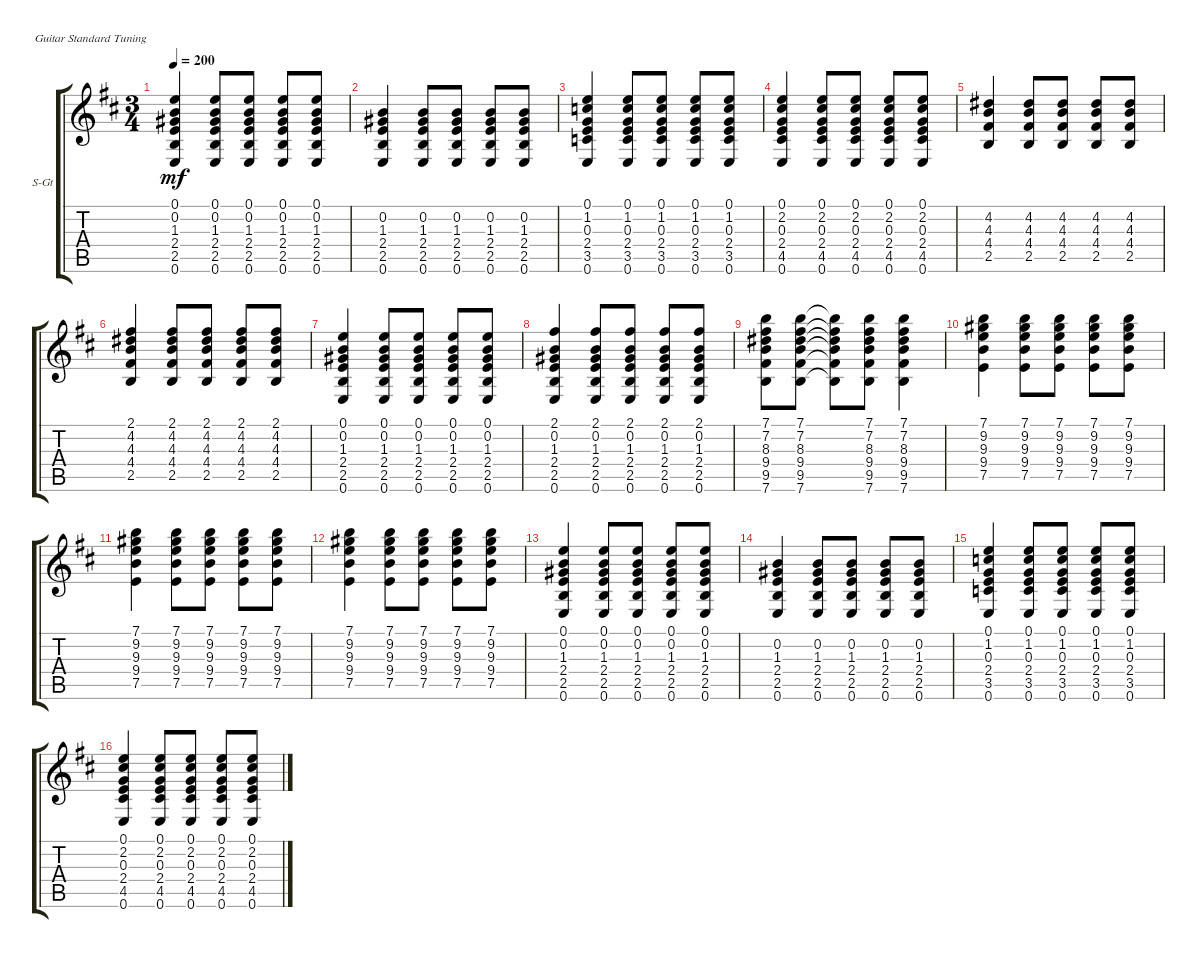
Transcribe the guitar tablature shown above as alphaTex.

\defaultSystemsLayout 4
\bracketExtendMode groupsimilarinstruments
\firstSystemTrackNameOrientation horizontal
\otherSystemsTrackNameOrientation horizontal
\track ("Steel Guitar" "S-Gt") {instrument acousticguitarsteel}
\staff {score tabs}
\tuning (E4 B3 G3 D3 A2 E2)
\ts (3 4)
\tempo 200
\clef g2
\ks d
(0.6 2.5 2.4 1.3 0.2 0.1).4{dy mf} (0.6 2.5 2.4 1.3 0.2 0.1).8 (0.6 2.5 2.4 1.3 0.2 0.1).8 (0.6 2.5 2.4 1.3 0.2 0.1).8 (0.6 2.5 2.4 1.3 0.2 0.1).8 |
(0.6 2.5 2.4 1.3 0.2).4 (0.6 2.5 2.4 1.3 0.2).8 (0.6 2.5 2.4 1.3 0.2).8 (0.6 2.5 2.4 1.3 0.2).8 (0.6 2.5 2.4 1.3 0.2).8 |
(0.1 1.2 0.3 2.4 3.5 0.6).4 (0.1 1.2 0.3 2.4 3.5 0.6).8 (0.1 1.2 0.3 2.4 3.5 0.6).8 (0.1 1.2 0.3 2.4 3.5 0.6).8 (0.1 1.2 0.3 2.4 3.5 0.6).8 |
(0.6 4.5 2.4 0.3 2.2 0.1).4 (0.6 4.5 2.4 0.3 2.2 0.1).8 (0.6 4.5 2.4 0.3 2.2 0.1).8 (0.6 4.5 2.4 0.3 2.2 0.1).8 (0.6 4.5 2.4 0.3 2.2 0.1).8 |
(2.5 4.4 4.3 4.2).4 (2.5 4.4 4.3 4.2).8 (2.5 4.4 4.3 4.2).8 (2.5 4.4 4.3 4.2).8 (2.5 4.4 4.3 4.2).8 |
(2.5 4.4 4.3 4.2 2.1).4 (2.5 4.4 4.3 4.2 2.1).8 (2.5 4.4 4.3 4.2 2.1).8 (2.5 4.4 4.3 4.2 2.1).8 (2.5 4.4 4.3 4.2 2.1).8 |
(0.6 2.5 2.4 1.3 0.2 0.1).4 (0.6 2.5 2.4 1.3 0.2 0.1).8 (0.6 2.5 2.4 1.3 0.2 0.1).8 (0.6 2.5 2.4 1.3 0.2 0.1).8 (0.6 2.5 2.4 1.3 0.2 0.1).8 |
(0.6 2.5 2.4 1.3 0.2 2.1).4 (0.6 2.5 2.4 1.3 0.2 2.1).8 (0.6 2.5 2.4 1.3 0.2 2.1).8 (0.6 2.5 2.4 1.3 0.2 2.1).8 (0.6 2.5 2.4 1.3 0.2 2.1).8 |
(7.6 9.5 9.4 8.3 7.2 7.1).8 (7.6 9.5 9.4 8.3 7.2 7.1).8 (7.6{t} 9.5{t} 9.4{t} 8.3{t} 7.2{t} 7.1{t}).8 (7.6 9.5 9.4 8.3 7.2 7.1).8 (7.6 9.5 9.4 8.3 7.2 7.1).4 |
(7.5 9.4 9.3 9.2 7.1).4 (7.1 9.2 9.3 9.4 7.5).8 (7.1 9.2 9.3 9.4 7.5).8 (7.1 9.2 9.3 9.4 7.5).8 (7.1 9.2 9.3 9.4 7.5).8 |
(7.5 9.4 9.3 9.2 7.1).4 (7.1 9.2 9.3 9.4 7.5).8 (7.1 9.2 9.3 9.4 7.5).8 (7.1 9.2 9.3 9.4 7.5).8 (7.1 9.2 9.3 9.4 7.5).8 |
(7.5 9.4 9.3 9.2 7.1).4 (7.1 9.2 9.3 9.4 7.5).8 (7.1 9.2 9.3 9.4 7.5).8 (7.1 9.2 9.3 9.4 7.5).8 (7.1 9.2 9.3 9.4 7.5).8 |
(0.6 2.5 2.4 1.3 0.2 0.1).4 (0.6 2.5 2.4 1.3 0.2 0.1).8 (0.6 2.5 2.4 1.3 0.2 0.1).8 (0.6 2.5 2.4 1.3 0.2 0.1).8 (0.6 2.5 2.4 1.3 0.2 0.1).8 |
(0.6 2.5 2.4 1.3 0.2).4 (0.6 2.5 2.4 1.3 0.2).8 (0.6 2.5 2.4 1.3 0.2).8 (0.6 2.5 2.4 1.3 0.2).8 (0.6 2.5 2.4 1.3 0.2).8 |
(0.1 1.2 0.3 2.4 3.5 0.6).4 (0.1 1.2 0.3 2.4 3.5 0.6).8 (0.1 1.2 0.3 2.4 3.5 0.6).8 (0.1 1.2 0.3 2.4 3.5 0.6).8 (0.1 1.2 0.3 2.4 3.5 0.6).8 |
(0.6 4.5 2.4 0.3 2.2 0.1).4 (0.6 4.5 2.4 0.3 2.2 0.1).8 (0.6 4.5 2.4 0.3 2.2 0.1).8 (0.6 4.5 2.4 0.3 2.2 0.1).8 (0.6 4.5 2.4 0.3 2.2 0.1).8
